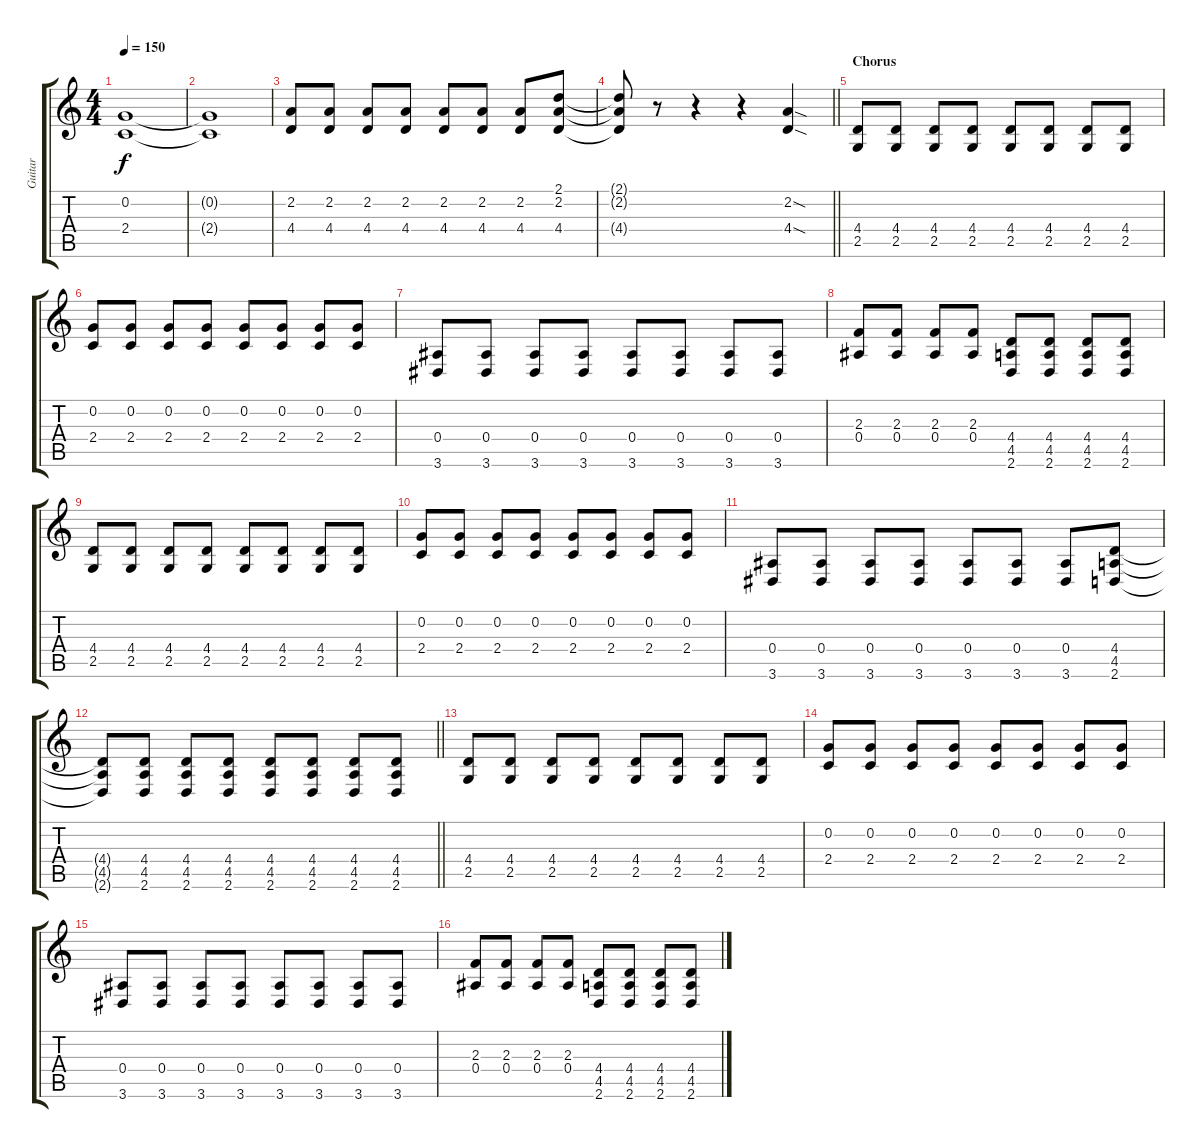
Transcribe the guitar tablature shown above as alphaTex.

\track ("Guitar" "Guitar") {instrument distortionguitar}
\staff {score tabs}
\tuning (C4 G3 Eb3 Bb2 F2 C2) {hide}
\ts (4 4)
\tempo 150
\clef g2
\ks c
(0.2 2.4).1{dy f} |
(0.2{t} 2.4{t}).1 |
(2.2 4.4).8 (2.2 4.4).8 (2.2 4.4).8 (2.2 4.4).8 (2.2 4.4).8 (2.2 4.4).8 (2.2 4.4).8 (2.1 2.2 4.4).8 |
\barLineRight lightlight
(2.1{t} 2.2{t} 4.4{t}).8 r.8 r.4 r.4 (2.2{sod} 4.4{sod}).4 |
\section ("" "Chorus")
(4.4 2.5).8 (4.4 2.5).8 (4.4 2.5).8 (4.4 2.5).8 (4.4 2.5).8 (4.4 2.5).8 (4.4 2.5).8 (4.4 2.5).8 |
(0.2 2.4).8 (0.2 2.4).8 (0.2 2.4).8 (0.2 2.4).8 (0.2 2.4).8 (0.2 2.4).8 (0.2 2.4).8 (0.2 2.4).8 |
(0.4 3.6).8 (0.4 3.6).8 (0.4 3.6).8 (0.4 3.6).8 (0.4 3.6).8 (0.4 3.6).8 (0.4 3.6).8 (0.4 3.6).8 |
(2.3 0.4).8 (2.3 0.4).8 (2.3 0.4).8 (2.3 0.4).8 (4.4 4.5 2.6).8 (4.4 4.5 2.6).8 (4.4 4.5 2.6).8 (4.4 4.5 2.6).8 |
(4.4 2.5).8 (4.4 2.5).8 (4.4 2.5).8 (4.4 2.5).8 (4.4 2.5).8 (4.4 2.5).8 (4.4 2.5).8 (4.4 2.5).8 |
(0.2 2.4).8 (0.2 2.4).8 (0.2 2.4).8 (0.2 2.4).8 (0.2 2.4).8 (0.2 2.4).8 (0.2 2.4).8 (0.2 2.4).8 |
(0.4 3.6).8 (0.4 3.6).8 (0.4 3.6).8 (0.4 3.6).8 (0.4 3.6).8 (0.4 3.6).8 (0.4 3.6).8 (4.4 4.5 2.6).8 |
\barLineRight lightlight
(4.4{t} 4.5{t} 2.6{t}).8 (4.4 4.5 2.6).8 (4.4 4.5 2.6).8 (4.4 4.5 2.6).8 (4.4 4.5 2.6).8 (4.4 4.5 2.6).8 (4.4 4.5 2.6).8 (4.4 4.5 2.6).8 |
(4.4 2.5).8 (4.4 2.5).8 (4.4 2.5).8 (4.4 2.5).8 (4.4 2.5).8 (4.4 2.5).8 (4.4 2.5).8 (4.4 2.5).8 |
(0.2 2.4).8 (0.2 2.4).8 (0.2 2.4).8 (0.2 2.4).8 (0.2 2.4).8 (0.2 2.4).8 (0.2 2.4).8 (0.2 2.4).8 |
(0.4 3.6).8 (0.4 3.6).8 (0.4 3.6).8 (0.4 3.6).8 (0.4 3.6).8 (0.4 3.6).8 (0.4 3.6).8 (0.4 3.6).8 |
(2.3 0.4).8 (2.3 0.4).8 (2.3 0.4).8 (2.3 0.4).8 (4.4 4.5 2.6).8 (4.4 4.5 2.6).8 (4.4 4.5 2.6).8 (4.4 4.5 2.6).8
